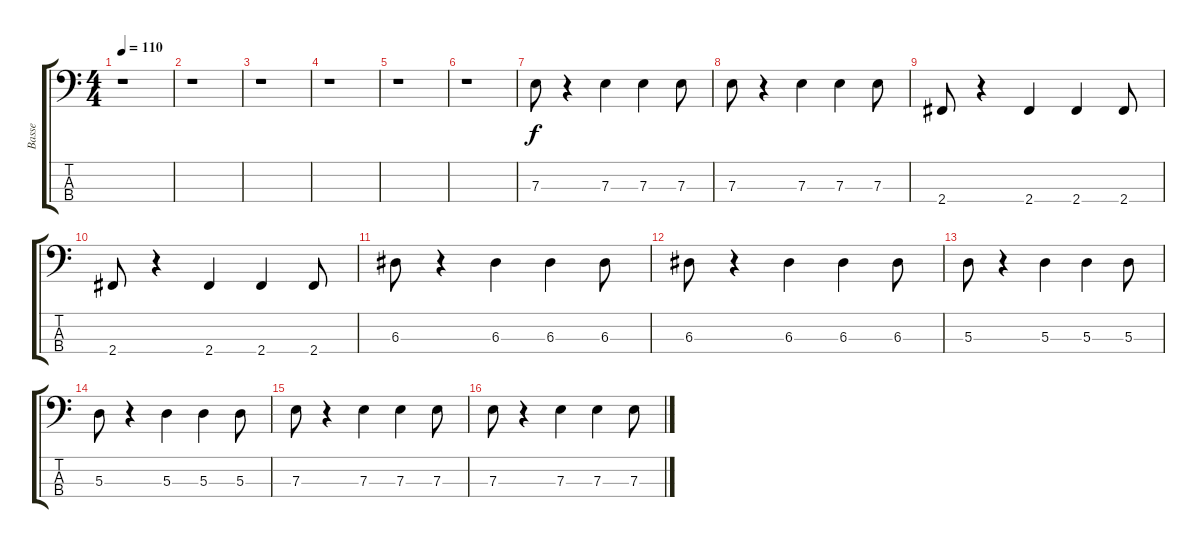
\track ("Basse" "Basse") {instrument electricbassfinger}
\staff {score tabs}
\tuning (G2 D2 A1 E1) {hide}
\ts (4 4)
\tempo 110
\clef f4
\ks c
r.1{dy f instrument electricbassfinger} |
r.1 |
r.1 |
r.1 |
r.1 |
r.1 |
7.3.8 r.4 7.3.4 7.3.4 7.3.8 |
7.3.8 r.4 7.3.4 7.3.4 7.3.8 |
2.4.8 r.4 2.4.4 2.4.4 2.4.8 |
2.4.8 r.4 2.4.4 2.4.4 2.4.8 |
6.3.8 r.4 6.3.4 6.3.4 6.3.8 |
6.3.8 r.4 6.3.4 6.3.4 6.3.8 |
5.3.8 r.4 5.3.4 5.3.4 5.3.8 |
5.3.8 r.4 5.3.4 5.3.4 5.3.8 |
7.3.8 r.4 7.3.4 7.3.4 7.3.8 |
7.3.8 r.4 7.3.4 7.3.4 7.3.8
